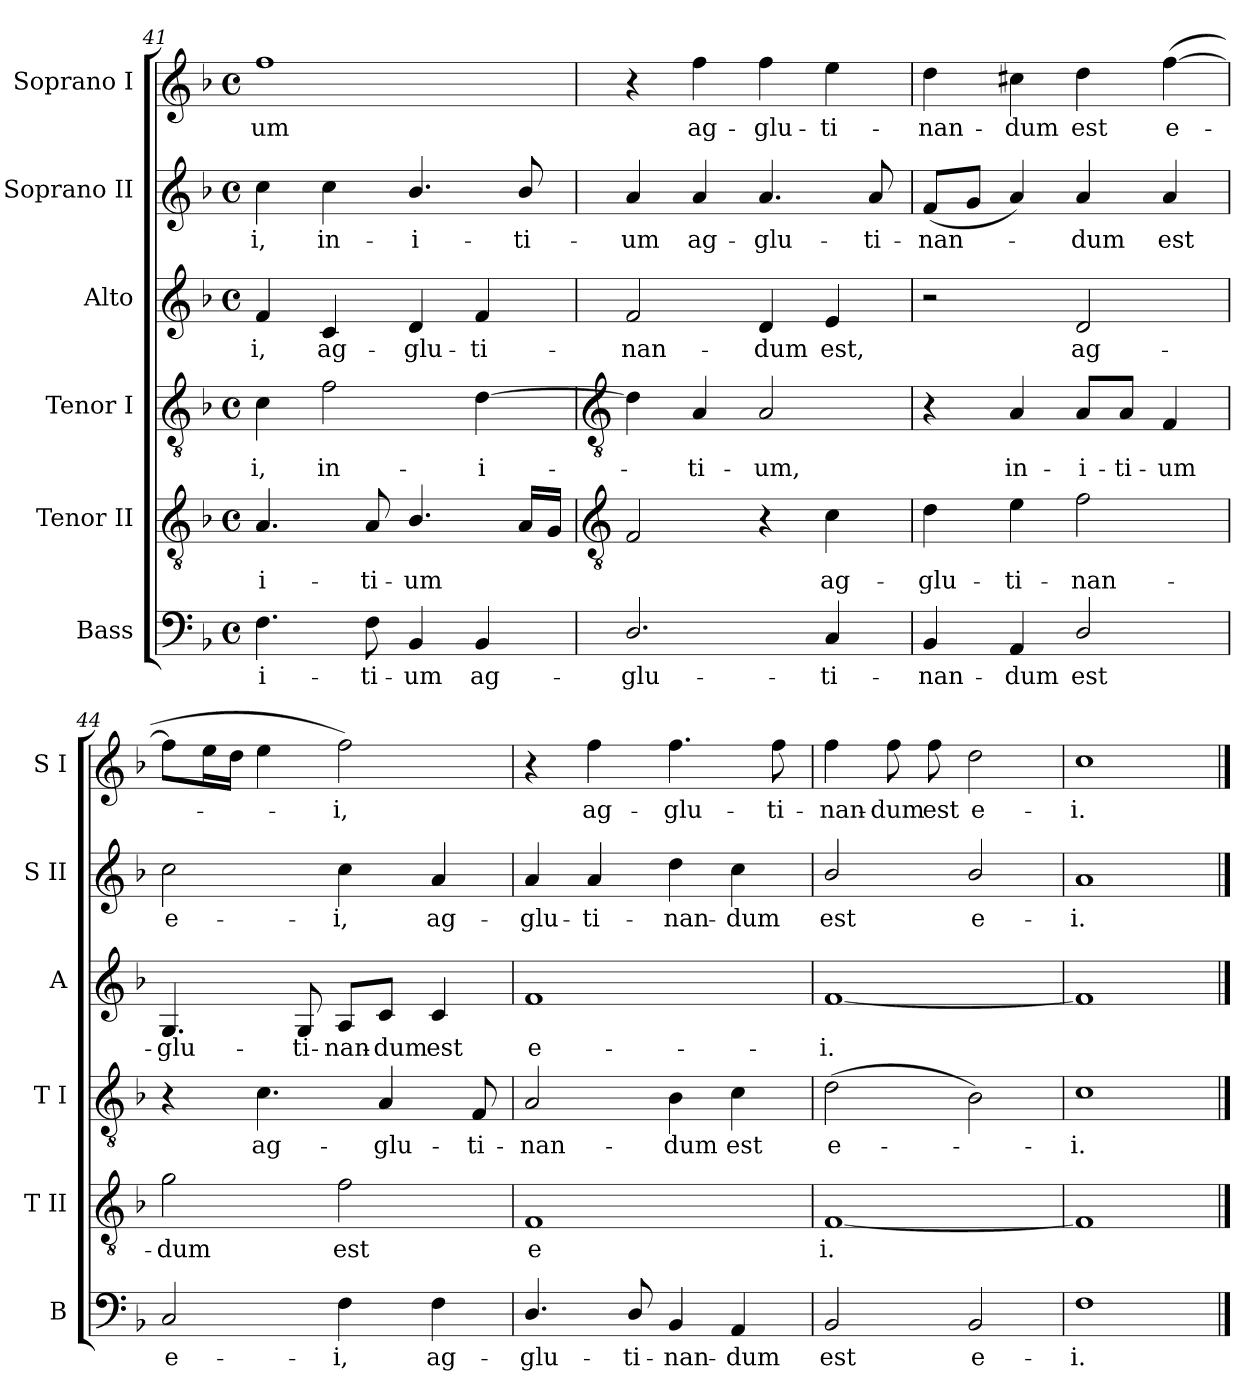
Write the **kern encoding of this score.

**kern	**text	**kern	**text	**kern	**text	**kern	**text	**kern	**text	**kern	**text
*part6	*part6	*part5	*part5	*part4	*part4	*part3	*part3	*part2	*part2	*part1	*part1
*staff6	*staff6	*staff5	*staff5	*staff4	*staff4	*staff3	*staff3	*staff2	*staff2	*staff1	*staff1
*I"Bass	*	*I"Tenor II	*	*I"Tenor I	*	*I"Alto	*	*I"Soprano II	*	*I"Soprano I	*
*I'B	*	*I'T II	*	*I'T I	*	*I'A	*	*I'S II	*	*I'S I	*
*clefF4	*	*clefGv2	*	*clefGv2	*	*clefG2	*	*clefG2	*	*clefG2	*
*k[b-]	*	*k[b-]	*	*k[b-]	*	*k[b-]	*	*k[b-]	*	*k[b-]	*
*F:	*	*F:	*	*F:	*	*F:	*	*F:	*	*F:	*
*M4/4	*	*M4/4	*	*M4/4	*	*M4/4	*	*M4/4	*	*M4/4	*
*met(c)	*	*met(c)	*	*met(c)	*	*met(c)	*	*met(c)	*	*met(c)	*
=41	=41	=41	=41	=41	=41	=41	=41	=41	=41	=41	=41
!	!LO:LY:b	!	!LO:LY:b	!	!LO:LY:b	!	!LO:LY:b	!	!LO:LY:b	!	!LO:LY:b
4.F	-i-	4.A	-i-	4c	-i,	4f	-i,	4cc	-i,	1ff	-um
!	!	!	!	!	!LO:LY:b	!	!LO:LY:b	!	!LO:LY:b	!	!
.	.	.	.	2f	in-	4c	ag-	4cc	in-	.	.
!	!LO:LY:b	!	!LO:LY:b	!	!	!	!	!	!	!	!
8F	-ti-	8A	-ti-	.	.	.	.	.	.	.	.
!	!LO:LY:b	!	!LO:LY:b	!	!	!	!LO:LY:b	!	!LO:LY:b	!	!
4BB-	-um	4.B-/	-um	.	.	4d	-glu-	4.b-/	-i-	.	.
!	!LO:LY:b	!	!	!	!LO:LY:b	!	!LO:LY:b	!	!	!	!
4BB-	ag-	.	.	[4d	-i-	4f	-ti-	.	.	.	.
!	!	!	!	!	!	!	!	!	!LO:LY:b	!	!
.	.	16ALL	.	.	.	.	.	8b-/	-ti-	.	.
.	.	16GJJ	.	.	.	.	.	.	.	.	.
!!LO:LB:g=z
=42	=42	=42	=42	=42	=42	=42	=42	=42	=42	=42	=42
*	*	*clefGv2	*	*clefGv2	*	*	*	*	*	*	*
!	!LO:LY:b	!	!	!	!	!	!LO:LY:b	!	!LO:LY:b	!	!
2.D/	-glu-	2F	.	4d]	.	2f	-nan-	4a	-um	4r	.
!	!	!	!	!	!LO:LY:b	!	!	!	!LO:LY:b	!	!LO:LY:b
.	.	.	.	4A	ti-	.	.	4a	ag-	4ff	ag-
!	!	!	!	!	!LO:LY:b	!	!LO:LY:b	!	!LO:LY:b	!	!LO:LY:b
.	.	4r	.	2A	-um,	4d	-dum	4.a	-glu-	4ff	-glu-
!	!LO:LY:b	!	!LO:LY:b	!	!	!	!LO:LY:b	!	!	!	!LO:LY:b
4C	-ti-	4c	ag-	.	.	4e	est,	.	.	4ee	-ti-
!	!	!	!	!	!	!	!	!	!LO:LY:b	!	!
.	.	.	.	.	.	.	.	8a	-ti-	.	.
=43	=43	=43	=43	=43	=43	=43	=43	=43	=43	=43	=43
!	!LO:LY:b	!	!LO:LY:b	!	!	!	!	!	!LO:LY:b	!	!LO:LY:b
4BB-	-nan-	4d	-glu-	4r	.	2r	.	(<8fL	-nan-	4dd	-nan-
.	.	.	.	.	.	.	.	8gJ	.	.	.
!	!LO:LY:b	!	!LO:LY:b	!	!LO:LY:b	!	!	!	!	!	!LO:LY:b
4AA	-dum	4e	-ti-	4A	in-	.	.	4a)	.	4cc#X	-dum
!	!LO:LY:b	!	!LO:LY:b	!	!LO:LY:b	!	!LO:LY:b	!	!LO:LY:b	!	!LO:LY:b
2D/	est	2f	-nan-	8A/L	-i-	2d	ag-	4a	dum	4dd	est
!	!	!	!	!	!LO:LY:b	!	!	!	!	!	!
.	.	.	.	8A/J	-ti-	.	.	.	.	.	.
!	!	!	!	!	!LO:LY:b	!	!	!	!LO:LY:b	!	!LO:LY:b
.	.	.	.	4F	-um	.	.	4a	est	(>[4ff	e-
=44	=44	=44	=44	=44	=44	=44	=44	=44	=44	=44	=44
!	!LO:LY:b	!	!LO:LY:b	!	!	!	!LO:LY:b	!	!LO:LY:b	!	!
2C	e-	2g	-dum	4r	.	4.G	-glu-	2cc	e-	8ffL]	.
.	.	.	.	.	.	.	.	.	.	16eeL	.
.	.	.	.	.	.	.	.	.	.	16ddJJ	.
!	!	!	!	!	!LO:LY:b	!	!	!	!	!	!
.	.	.	.	4.c	ag-	.	.	.	.	4ee	.
!	!	!	!	!	!	!	!LO:LY:b	!	!	!	!
.	.	.	.	.	.	8G	-ti-	.	.	.	.
!	!LO:LY:b	!	!LO:LY:b	!	!	!	!LO:LY:b	!	!LO:LY:b	!	!LO:LY:b
4F	-i,	2f	est	.	.	8A/L	-nan-	4cc	-i,	2ff)	i,
!	!	!	!	!	!LO:LY:b	!	!LO:LY:b	!	!	!	!
.	.	.	.	4A	-glu-	8c/J	-dum	.	.	.	.
!	!LO:LY:b	!	!	!	!	!	!LO:LY:b	!	!LO:LY:b	!	!
4F	ag-	.	.	.	.	4c	est	4a	ag-	.	.
!	!	!	!	!	!LO:LY:b	!	!	!	!	!	!
.	.	.	.	8F	-ti-	.	.	.	.	.	.
=45	=45	=45	=45	=45	=45	=45	=45	=45	=45	=45	=45
!	!LO:LY:b	!	!LO:LY:b	!	!LO:LY:b	!	!LO:LY:b	!	!LO:LY:b	!	!
4.D/	-glu-	1F	e	2A	-nan-	1f	e-	4a	-glu-	4r	.
!	!	!	!	!	!	!	!	!	!LO:LY:b	!	!LO:LY:b
.	.	.	.	.	.	.	.	4a	-ti-	4ff	ag-
!	!LO:LY:b	!	!	!	!	!	!	!	!	!	!
8D/	-ti-	.	.	.	.	.	.	.	.	.	.
!	!LO:LY:b	!	!	!	!LO:LY:b	!	!	!	!LO:LY:b	!	!LO:LY:b
4BB-	-nan-	.	.	4B-	-dum	.	.	4dd	-nan-	4.ff	-glu-
!	!LO:LY:b	!	!	!	!LO:LY:b	!	!	!	!LO:LY:b	!	!
4AA	-dum	.	.	4c	est	.	.	4cc	-dum	.	.
!	!	!	!	!	!	!	!	!	!	!	!LO:LY:b
.	.	.	.	.	.	.	.	.	.	8ff	-ti-
=46	=46	=46	=46	=46	=46	=46	=46	=46	=46	=46	=46
!	!LO:LY:b	!	!LO:LY:b	!	!LO:LY:b	!	!LO:LY:b	!	!LO:LY:b	!	!LO:LY:b
2BB-	est	[1F	i.	(>2d	e-	[1f	-i.	2b-/	est	4ff	-nan-
!	!	!	!	!	!	!	!	!	!	!	!LO:LY:b
.	.	.	.	.	.	.	.	.	.	8ff	-dum
!	!	!	!	!	!	!	!	!	!	!	!LO:LY:b
.	.	.	.	.	.	.	.	.	.	8ff	est
!	!LO:LY:b	!	!	!	!	!	!	!	!LO:LY:b	!	!LO:LY:b
2BB-	e-	.	.	2B-)	.	.	.	2b-/	e-	2dd	e-
=47	=47	=47	=47	=47	=47	=47	=47	=47	=47	=47	=47
!	!LO:LY:b	!	!	!	!LO:LY:b	!	!	!	!LO:LY:b	!	!LO:LY:b
1F	-i.	1F]	.	1c	i.	1f]	.	1a	-i.	1cc	-i.
==	==	==	==	==	==	==	==	==	==	==	==
*-	*-	*-	*-	*-	*-	*-	*-	*-	*-	*-	*-
